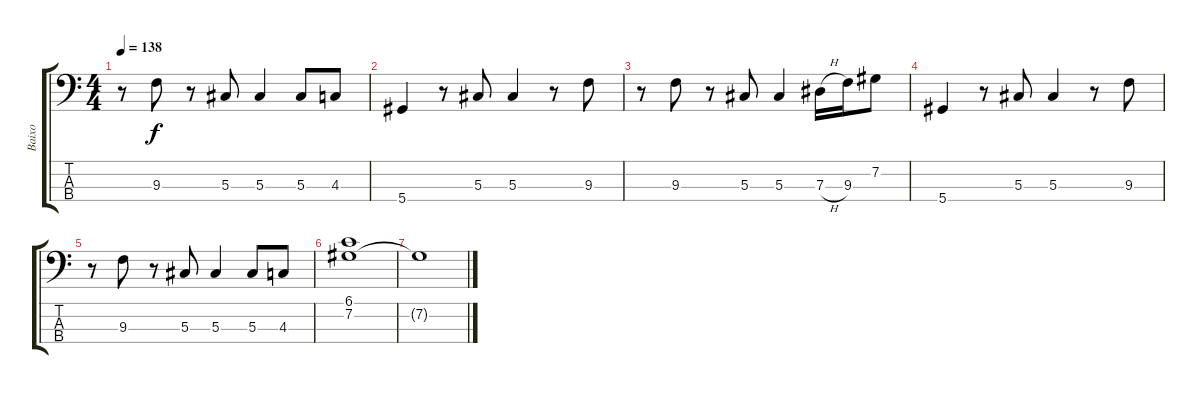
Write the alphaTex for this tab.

\track ("Baixo" "Baixo") {instrument electricbasspick}
\staff {score tabs}
\tuning (Gb2 Db2 Ab1 Eb1) {hide}
\ts (4 4)
\tempo 138
\clef f4
\ks c
r.8{dy f} 9.3.8 r.8 5.3.8 5.3.4 5.3.8 4.3.8 |
5.4.4 r.8 5.3.8 5.3.4 r.8 9.3.8 |
r.8 9.3.8 r.8 5.3.8 5.3.4 7.3{h}.16 9.3.16 7.2.8 |
5.4.4 r.8 5.3.8 5.3.4 r.8 9.3.8 |
r.8 9.3.8 r.8 5.3.8 5.3.4 5.3.8 4.3.8 |
(6.1 7.2).1 |
7.2{t}.1
